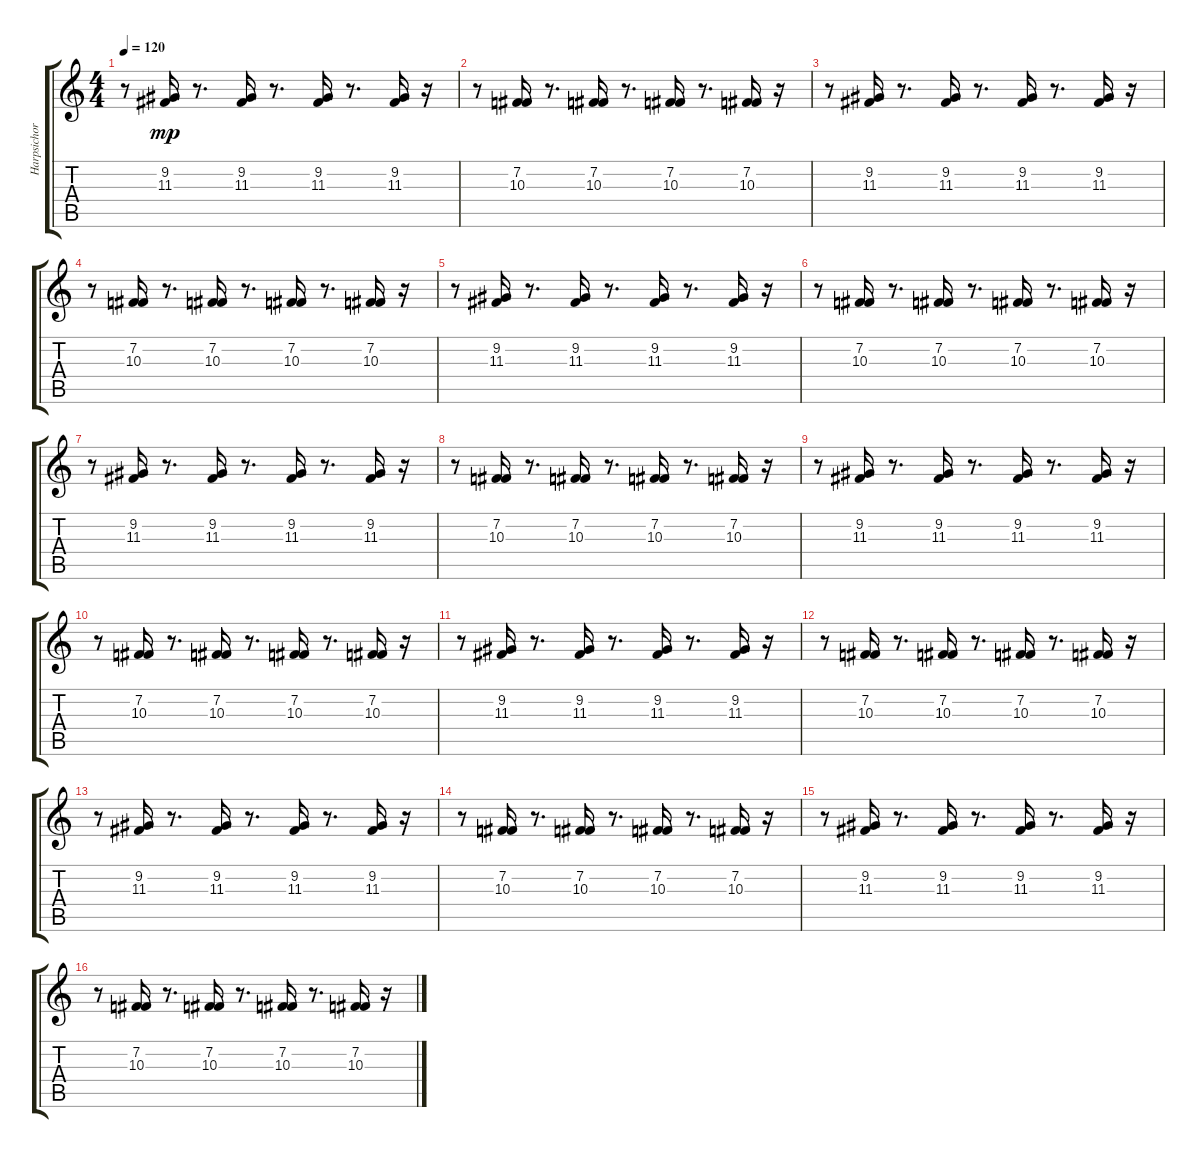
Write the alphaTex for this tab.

\track ("Harpsichord" "Harpsichor") {instrument harpsichord}
\staff {score tabs}
\tuning (E4 B3 G3 D3 A2 E2) {hide}
\ts (4 4)
\tempo 120
\clef g2
\ks c
r.8{dy mp} (9.2 11.3).16 r.8{d} (9.2 11.3).16 r.8{d} (9.2 11.3).16 r.8{d} (9.2 11.3).16 r.16 |
r.8 (7.2 10.3).16 r.8{d} (7.2 10.3).16 r.8{d} (7.2 10.3).16 r.8{d} (7.2 10.3).16 r.16 |
r.8 (9.2 11.3).16 r.8{d} (9.2 11.3).16 r.8{d} (9.2 11.3).16 r.8{d} (9.2 11.3).16 r.16 |
r.8 (7.2 10.3).16 r.8{d} (7.2 10.3).16 r.8{d} (7.2 10.3).16 r.8{d} (7.2 10.3).16 r.16 |
r.8 (9.2 11.3).16 r.8{d} (9.2 11.3).16 r.8{d} (9.2 11.3).16 r.8{d} (9.2 11.3).16 r.16 |
r.8 (7.2 10.3).16 r.8{d} (7.2 10.3).16 r.8{d} (7.2 10.3).16 r.8{d} (7.2 10.3).16 r.16 |
r.8 (9.2 11.3).16 r.8{d} (9.2 11.3).16 r.8{d} (9.2 11.3).16 r.8{d} (9.2 11.3).16 r.16 |
r.8 (7.2 10.3).16 r.8{d} (7.2 10.3).16 r.8{d} (7.2 10.3).16 r.8{d} (7.2 10.3).16 r.16 |
r.8 (9.2 11.3).16 r.8{d} (9.2 11.3).16 r.8{d} (9.2 11.3).16 r.8{d} (9.2 11.3).16 r.16 |
r.8 (7.2 10.3).16 r.8{d} (7.2 10.3).16 r.8{d} (7.2 10.3).16 r.8{d} (7.2 10.3).16 r.16 |
r.8 (9.2 11.3).16 r.8{d} (9.2 11.3).16 r.8{d} (9.2 11.3).16 r.8{d} (9.2 11.3).16 r.16 |
r.8 (7.2 10.3).16 r.8{d} (7.2 10.3).16 r.8{d} (7.2 10.3).16 r.8{d} (7.2 10.3).16 r.16 |
r.8 (9.2 11.3).16 r.8{d} (9.2 11.3).16 r.8{d} (9.2 11.3).16 r.8{d} (9.2 11.3).16 r.16 |
r.8 (7.2 10.3).16 r.8{d} (7.2 10.3).16 r.8{d} (7.2 10.3).16 r.8{d} (7.2 10.3).16 r.16 |
r.8 (9.2 11.3).16 r.8{d} (9.2 11.3).16 r.8{d} (9.2 11.3).16 r.8{d} (9.2 11.3).16 r.16 |
r.8 (7.2 10.3).16 r.8{d} (7.2 10.3).16 r.8{d} (7.2 10.3).16 r.8{d} (7.2 10.3).16 r.16
